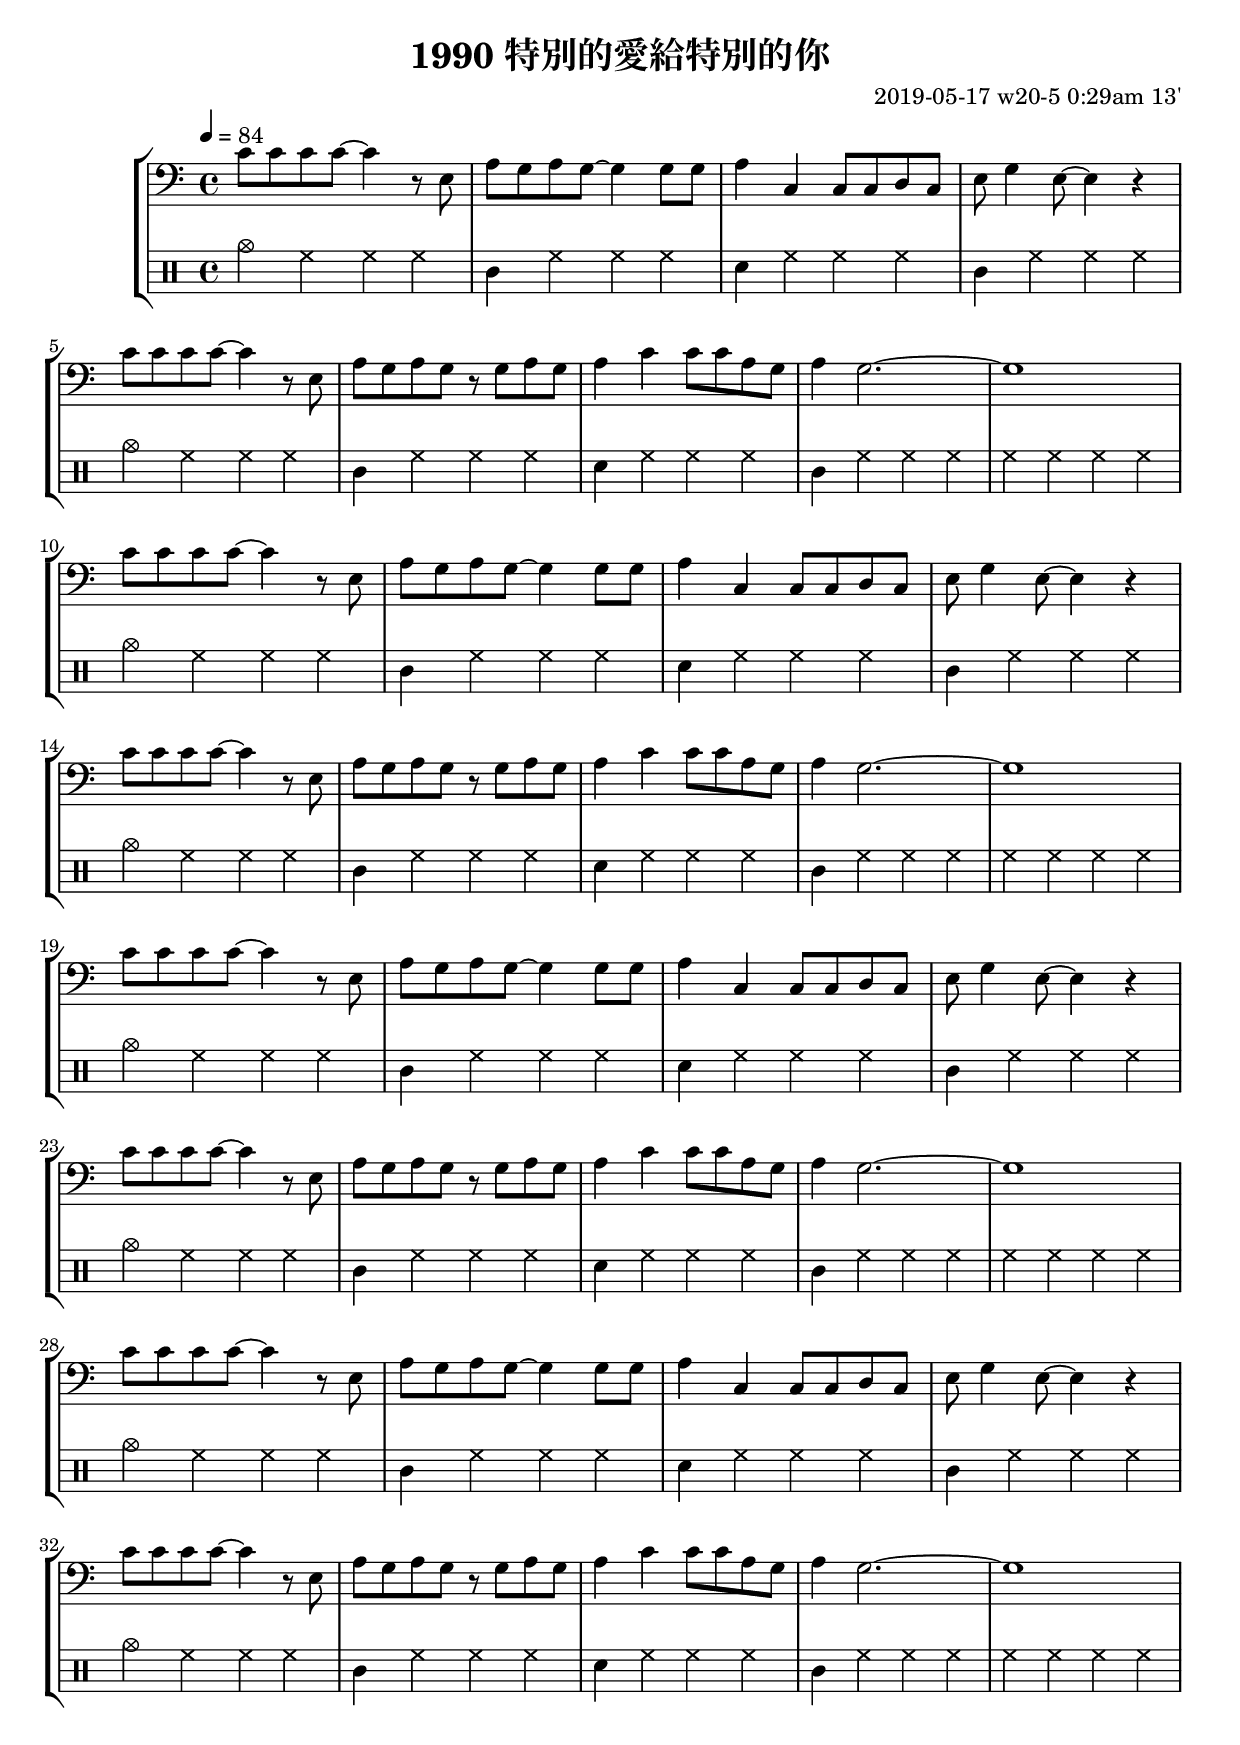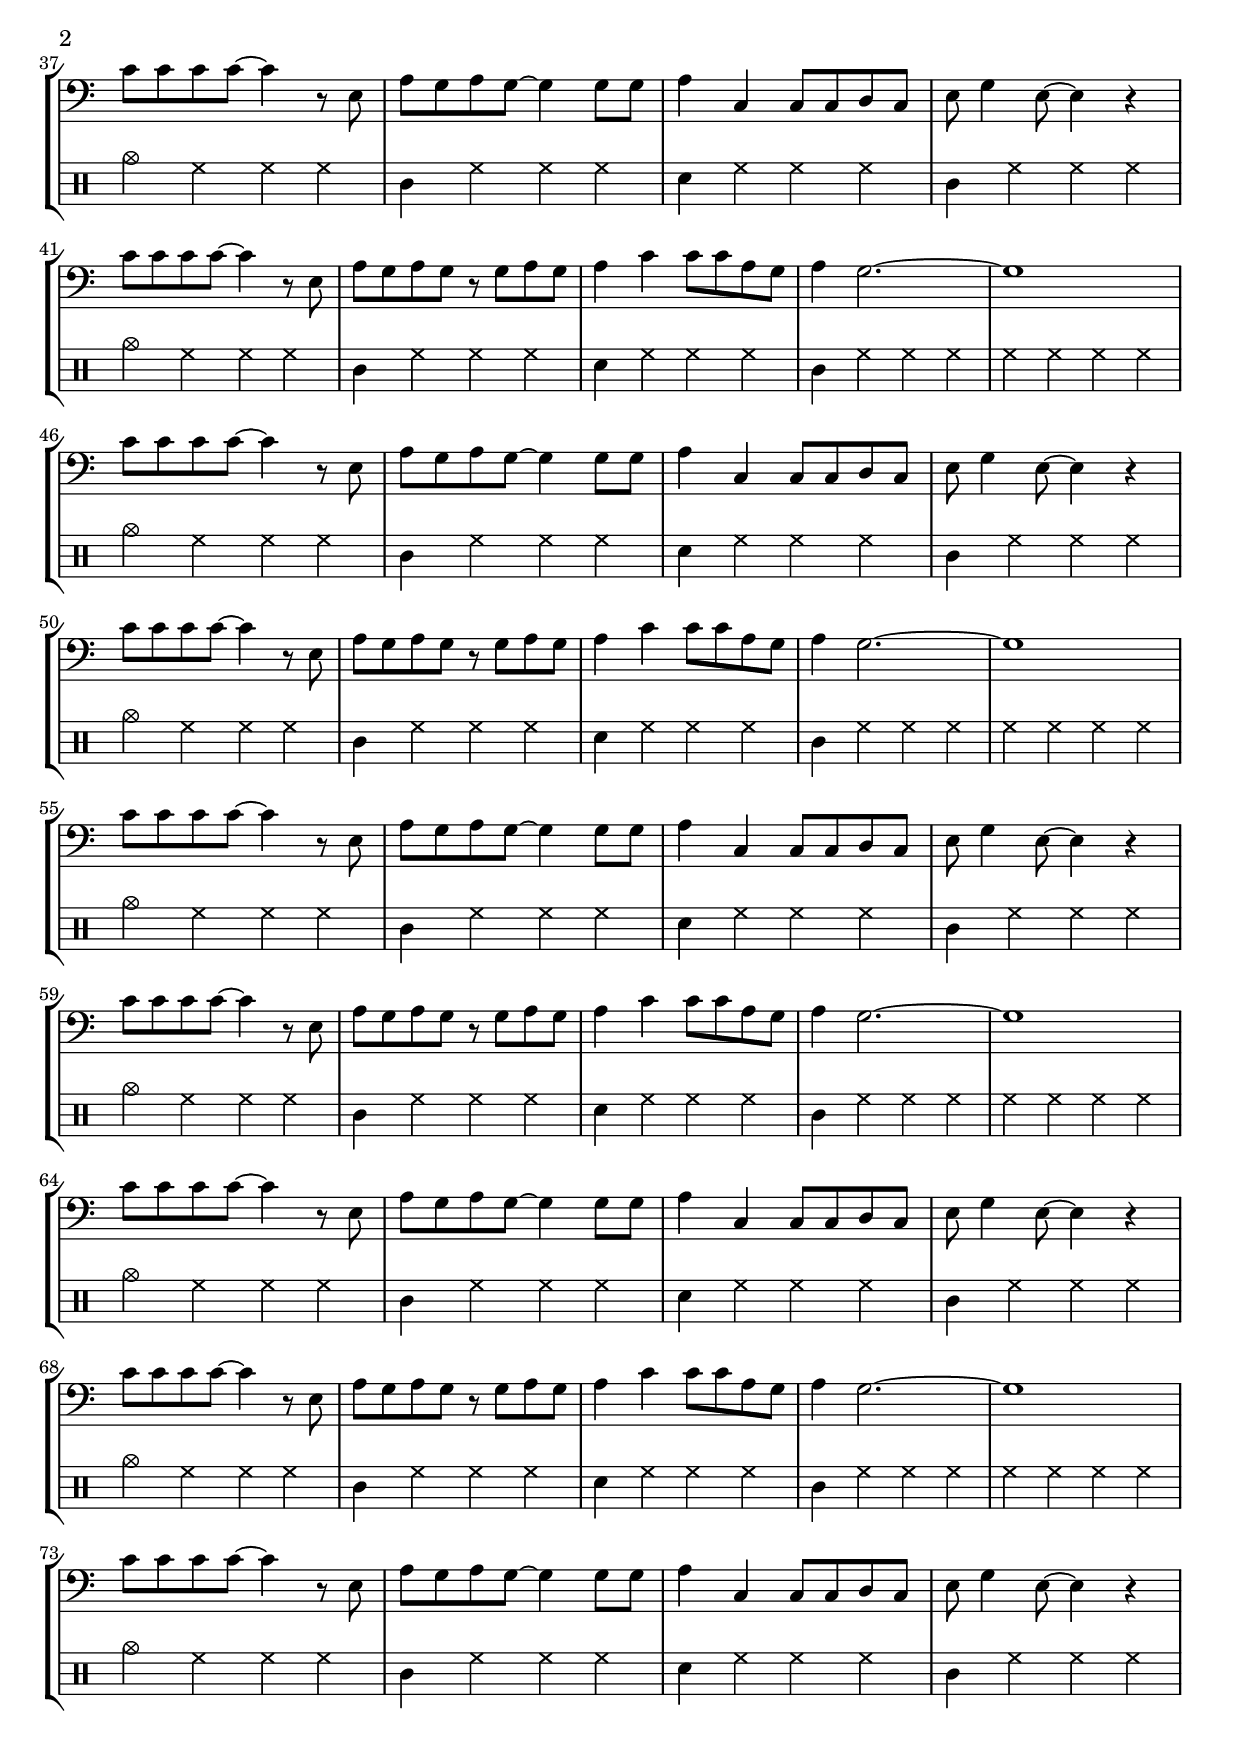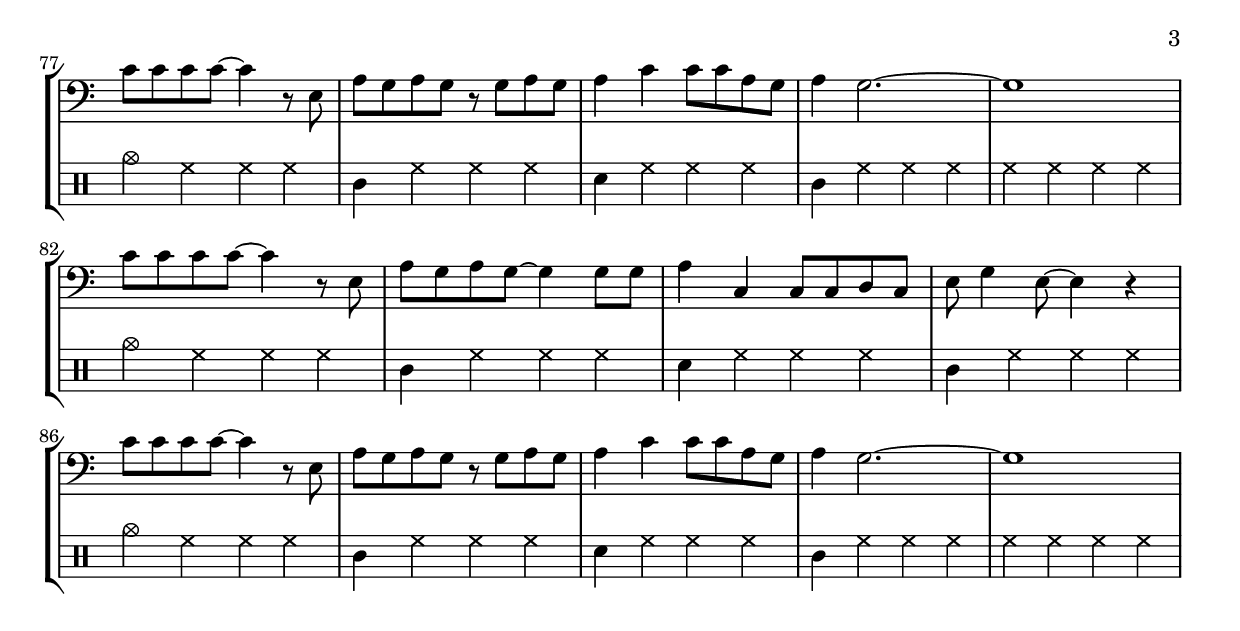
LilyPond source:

\header {
  title = "1990 特別的愛給特別的你"
  composer = "2019-05-17 w20-5 0:29am 13'"
}
\language english

%2019/08/14 w33/3 3:45am
metronome = \drummode{
 crashcymbal hh hh hh |
 tri hh hh hh |
 sn hh hh hh |
 tri hh hh hh |
 cymc hh hh hh |
 tri hh hh hh |
 sn hh hh hh |
 tri hh hh hh |
 hh hh hh hh |

 


}

repeatTimes = 10
%60s/84 beats * 9 bars*4 beats per bar*10 times = 0.7 * 360

\score {
  \new StaffGroup <<



  \transpose c c,{ %as

  %2019/08/15 w32/4 11:52am
  %\new Staff \with {midiInstrument = #"violin"}
  \relative c' {
    \key c \major
    \clef bass
    \tempo 4=84
    
    
    \repeat unfold \repeatTimes {
    c'8 c c c ~ c4 r8 e,|
    a g a g~ g4 

    g8 g |
    a4 c, c8 c d c|
    e g4 e8~ e4 r | \break

    c'8 c c c ~ c4 r8 e,| 
    a g a g r g a g
    a4 c c8 c a g
    a4 g2.~ | g1 | \break

   

    
    }


    }



  }

  \drums {\repeat unfold \repeatTimes \metronome}
  
  >>

  \layout {}
  \midi {}
}